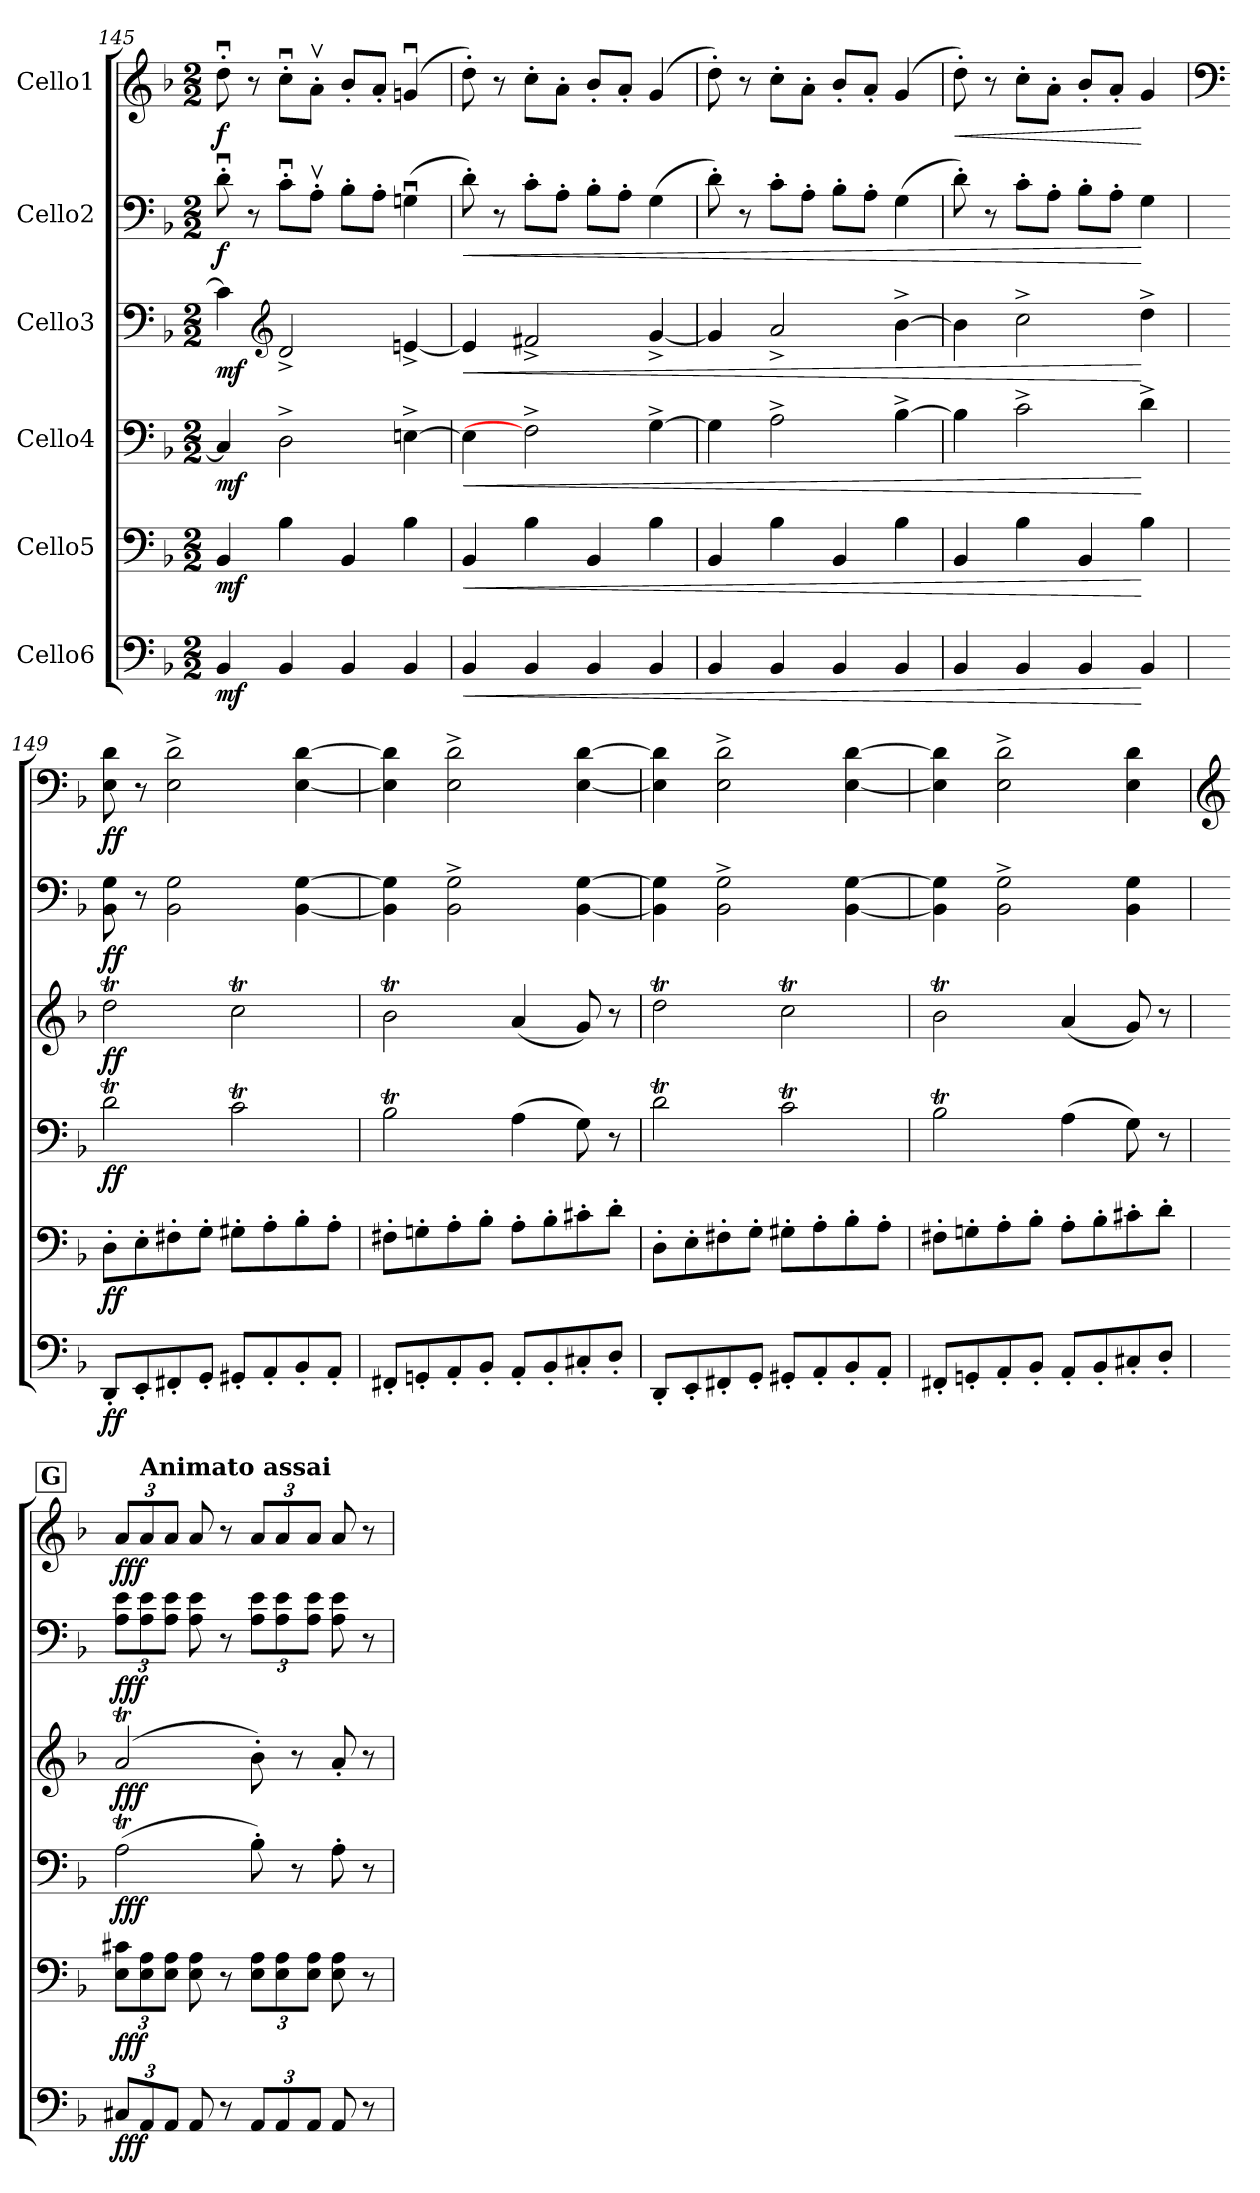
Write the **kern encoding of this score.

**kern	**dynam	**kern	**dynam	**kern	**dynam	**kern	**dynam	**kern	**dynam	**kern	**dynam
*part6	*part6	*part5	*part5	*part4	*part4	*part3	*part3	*part2	*part2	*part1	*part1
*staff6	*staff6	*staff5	*staff5	*staff4	*staff4	*staff3	*staff3	*staff2	*staff2	*staff1	*staff1
*I"Cello6	*	*I"Cello5	*	*I"Cello4	*	*I"Cello3	*	*I"Cello2	*	*I"Cello1	*
*clefF4	*	*clefF4	*	*clefF4	*	*clefF4	*	*clefF4	*	*clefG2	*
*k[b-]	*	*k[b-]	*	*k[b-]	*	*k[b-]	*	*k[b-]	*	*k[b-]	*
*F:	*	*F:	*	*F:	*	*F:	*	*F:	*	*F:	*
*M2/2	*	*M2/2	*	*M2/2	*	*M2/2	*	*M2/2	*	*M2/2	*
=145	=145	=145	=145	=145	=145	=145	=145	=145	=145	=145	=145
!	!LO:DY:b	!	!LO:DY:b	!	!LO:DY:b	!	!LO:DY:b	!	!LO:DY:b	!	!LO:DY:b
4BB-/	mf	4BB-/	mf	4C/]	mf	4c\]	mf	8du'\	f	8ddu'\	f
.	.	.	.	.	.	.	.	8r	.	8r	.
*	*	*	*	*	*	*clefG2	*	*	*	*	*
4BB-/	.	4B-\	.	2D^\	.	2d^/	.	8cu'\L	.	8ccu'\L	.
.	.	.	.	.	.	.	.	8Av'\J	.	8av'\J	.
4BB-/	.	4BB-/	.	.	.	.	.	8B-'\L	.	8b-'/L	.
.	.	.	.	.	.	.	.	8A'\J	.	8a'/J	.
4BB-/	.	4B-\	.	[4En^\	.	[4en^/	.	(4Gnu\	.	(4gnu/	.
=146	=146	=146	=146	=146	=146	=146	=146	=146	=146	=146	=146
!	!LO:HP:b	!	!LO:HP:b	!	!LO:HP:b	!	!LO:HP:b	!	!LO:HP:b	!	!
4BB-/	<	4BB-/	<	4E\]	<	4e/]	<	8d'\)	<	8dd'\)	.
.	.	.	.	.	.	.	.	8r	.	8r	.
4BB-/	.	4B-\	.	2F#^\]	.	2f#X^/	.	8c'\L	.	8cc'\L	.
.	.	.	.	.	.	.	.	8A'\J	.	8a'\J	.
4BB-/	.	4BB-/	.	.	.	.	.	8B-'\L	.	8b-'/L	.
.	.	.	.	.	.	.	.	8A'\J	.	8a'/J	.
4BB-/	.	4B-\	.	[4G^\	.	[4g^/	.	(4G\	.	(4g/	.
=147	=147	=147	=147	=147	=147	=147	=147	=147	=147	=147	=147
4BB-/	.	4BB-/	.	4G\]	.	4g/]	.	8d'\)	.	8dd'\)	.
.	.	.	.	.	.	.	.	8r	.	8r	.
4BB-/	.	4B-\	.	2A^\	.	2a^/	.	8c'\L	.	8cc'\L	.
.	.	.	.	.	.	.	.	8A'\J	.	8a'\J	.
4BB-/	.	4BB-/	.	.	.	.	.	8B-'\L	.	8b-'/L	.
.	.	.	.	.	.	.	.	8A'\J	.	8a'/J	.
4BB-/	.	4B-\	.	[4B-^\	.	[4b-^\	.	(4G\	.	(4g/	.
!!LO:LB:g=z
=148	=148	=148	=148	=148	=148	=148	=148	=148	=148	=148	=148
!	!	!	!	!	!	!	!	!	!	!	!LO:HP:b
4BB-/	.	4BB-/	.	4B-\]	.	4b-\]	.	8d'\)	.	8dd'\)	<
.	.	.	.	.	.	.	.	8r	.	8r	.
4BB-/	.	4B-\	.	2c^\	.	2cc^\	.	8c'\L	.	8cc'\L	.
.	.	.	.	.	.	.	.	8A'\J	.	8a'\J	.
4BB-/	.	4BB-/	.	.	.	.	.	8B-'\L	.	8b-'/L	.
.	.	.	.	.	.	.	.	8A'\J	.	8a'/J	.
4BB-/	[	4B-\	[	4d^\	[	4dd^\	[	4G\	[	4g/	[
=149	=149	=149	=149	=149	=149	=149	=149	=149	=149	=149	=149
*	*	*	*	*	*	*	*	*	*	*clefF4	*
!	!LO:DY:b	!	!LO:DY:b	!	!LO:DY:b	!	!LO:DY:b	!	!LO:DY:b	!	!LO:DY:b
8DD'/L	ff	8D'\L	ff	2dT\	ff	2ddT\	ff	8BB-\ 8G\	ff	8E\ 8d\	ff
8EE'/	.	8E'\	.	.	.	.	.	8r	.	8r	.
8FF#X'/	.	8F#X'\	.	.	.	.	.	2BB-\ 2G\	.	2E\^ 2d\^	.
8GG'/J	.	8G'\J	.	.	.	.	.	.	.	.	.
8GG#X'/L	.	8G#X'\L	.	2cT\	.	2ccT\	.	.	.	.	.
8AA'/	.	8A'\	.	.	.	.	.	.	.	.	.
8BB-'/	.	8B-'\	.	.	.	.	.	[4BB-\ [4G\	.	[4E\ [4d\	.
8AA'/J	.	8A'\J	.	.	.	.	.	.	.	.	.
=150	=150	=150	=150	=150	=150	=150	=150	=150	=150	=150	=150
8FF#X'/L	.	8F#X'\L	.	2B-T\	.	2b-T\	.	4BB-\] 4G\]	.	4E\] 4d\]	.
8GGn'/	.	8Gn'\	.	.	.	.	.	.	.	.	.
8AA'/	.	8A'\	.	.	.	.	.	2BB-\^ 2G\^	.	2E\^ 2d\^	.
8BB-'/J	.	8B-'\J	.	.	.	.	.	.	.	.	.
8AA'/L	.	8A'\L	.	(4A\	.	(4a/	.	.	.	.	.
8BB-'/	.	8B-'\	.	.	.	.	.	.	.	.	.
8C#X'/	.	8c#X'\	.	8G\)	.	8g/)	.	[4BB-\ [4G\	.	[4E\ [4d\	.
8D'/J	.	8d'\J	.	8r	.	8r	.	.	.	.	.
=151	=151	=151	=151	=151	=151	=151	=151	=151	=151	=151	=151
8DD'/L	.	8D'\L	.	2dT\	.	2ddT\	.	4BB-\] 4G\]	.	4E\] 4d\]	.
8EE'/	.	8E'\	.	.	.	.	.	.	.	.	.
8FF#X'/	.	8F#X'\	.	.	.	.	.	2BB-\^ 2G\^	.	2E\^ 2d\^	.
8GG'/J	.	8G'\J	.	.	.	.	.	.	.	.	.
8GG#X'/L	.	8G#X'\L	.	2cT\	.	2ccT\	.	.	.	.	.
8AA'/	.	8A'\	.	.	.	.	.	.	.	.	.
8BB-'/	.	8B-'\	.	.	.	.	.	[4BB-\ [4G\	.	[4E\ [4d\	.
8AA'/J	.	8A'\J	.	.	.	.	.	.	.	.	.
=152	=152	=152	=152	=152	=152	=152	=152	=152	=152	=152	=152
8FF#X'/L	.	8F#X'\L	.	2B-T\	.	2b-T\	.	4BB-\] 4G\]	.	4E\] 4d\]	.
8GGn'/	.	8Gn'\	.	.	.	.	.	.	.	.	.
8AA'/	.	8A'\	.	.	.	.	.	2BB-\^ 2G\^	.	2E\^ 2d\^	.
8BB-'/J	.	8B-'\J	.	.	.	.	.	.	.	.	.
8AA'/L	.	8A'\L	.	(4A\	.	(4a/	.	.	.	.	.
8BB-'/	.	8B-'\	.	.	.	.	.	.	.	.	.
8C#X'/	.	8c#X'\	.	8G\)	.	8g/)	.	4BB-\ 4G\	.	4E\ 4d\	.
8D'/J	.	8d'\J	.	8r	.	8r	.	.	.	.	.
!!LO:PB:g=z
!!LO:REH:place=s1:a:B:fs=15.4267:t=G
=153	=153	=153	=153	=153	=153	=153	=153	=153	=153	=153	=153
*	*	*	*	*	*	*	*	*	*	*clefG2	*
*Xbrackettup	*	*Xbrackettup	*	*	*	*	*	*Xbrackettup	*	*Xbrackettup	*
!	!LO:DY:b	!	!LO:DY:b	!	!LO:DY:b	!	!LO:DY:b	!	!LO:DY:b	!	!LO:DY:b
12C#X/L	fff	12E\ 12c#X\L	fff	(2At\	fff	(2at/	fff	12A\ 12e\L	fff	12a/L	fff
!	!	!	!	!	!	!	!	!	!	!LO:TX:a:B:t=Animato assai	!
12AA/	.	12E\ 12A\	.	.	.	.	.	12A\ 12e\	.	12a/	.
12AA/J	.	12E\ 12A\J	.	.	.	.	.	12A\ 12e\J	.	12a/J	.
8AA/	.	8E\ 8A\	.	.	.	.	.	8A\ 8e\	.	8a/	.
8r	.	8r	.	.	.	.	.	8r	.	8r	.
12AA/L	.	12E\ 12A\L	.	8B-'\)	.	8b-'\)	.	12A\ 12e\L	.	12a/L	.
12AA/	.	12E\ 12A\	.	.	.	.	.	12A\ 12e\	.	12a/	.
.	.	.	.	8r	.	8r	.	.	.	.	.
12AA/J	.	12E\ 12A\J	.	.	.	.	.	12A\ 12e\J	.	12a/J	.
8AA/	.	8E\ 8A\	.	8A'\	.	8a'/	.	8A\ 8e\	.	8a/	.
8r	.	8r	.	8r	.	8r	.	8r	.	8r	.
=	=	=	=	=	=	=	=	=	=	=	=
*-	*-	*-	*-	*-	*-	*-	*-	*-	*-	*-	*-
